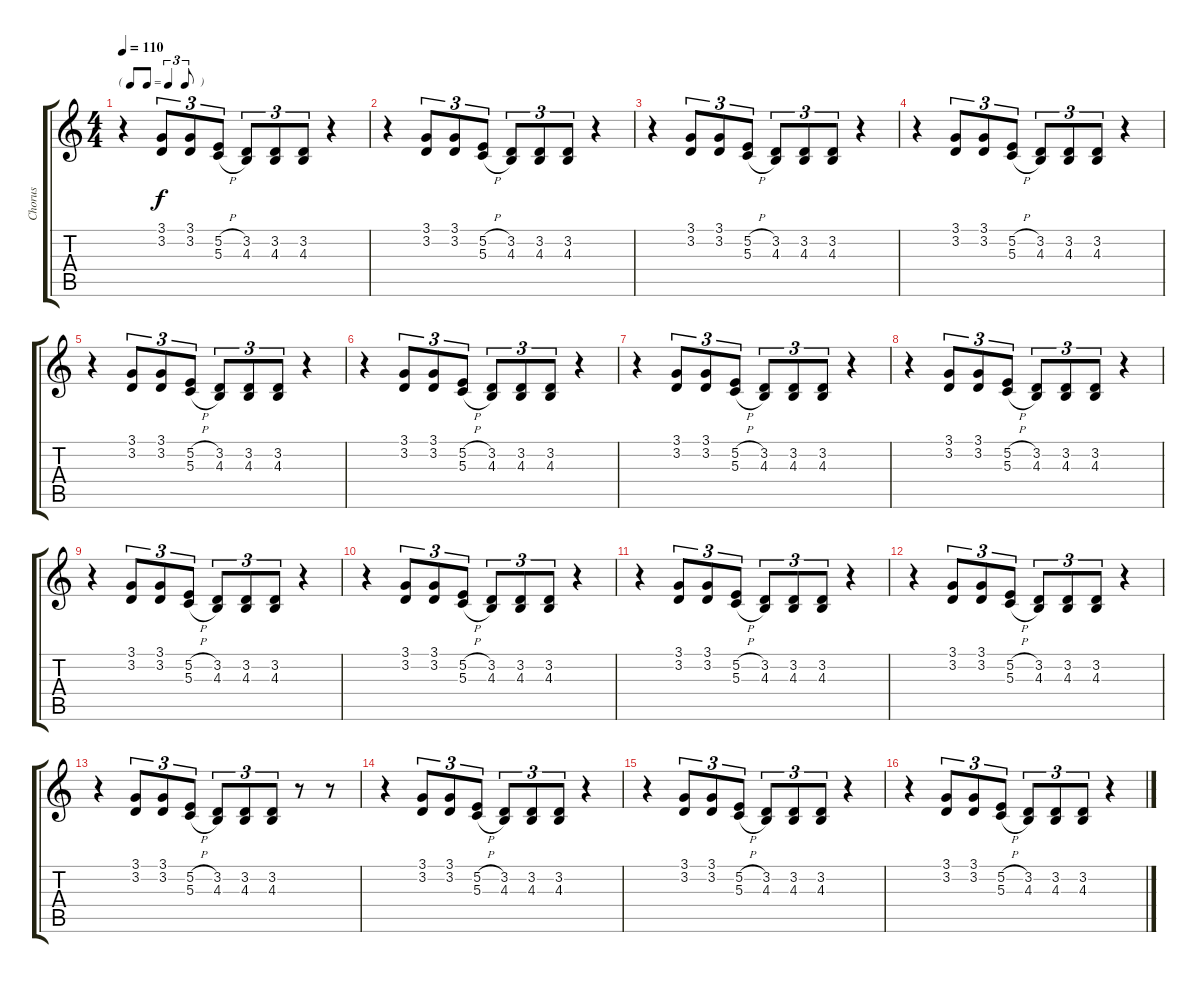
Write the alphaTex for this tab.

\track ("Chorus" "Chorus") {instrument choiraahs}
\staff {score tabs}
\tuning (E4 B3 G3 D3 A2 E2) {hide}
\ts (4 4)
\tf triplet8th
\tempo 110
\clef g2
\ks c
r.4{dy f} (3.1 3.2).8{tu (3 2)} (3.1 3.2).8{tu (3 2)} (5.2{h} 5.3{h}).8{tu (3 2)} (3.2 4.3).8{tu (3 2)} (3.2 4.3).8{tu (3 2)} (3.2 4.3).8{tu (3 2)} r.4 |
r.4 (3.1 3.2).8{tu (3 2)} (3.1 3.2).8{tu (3 2)} (5.2{h} 5.3{h}).8{tu (3 2)} (3.2 4.3).8{tu (3 2)} (3.2 4.3).8{tu (3 2)} (3.2 4.3).8{tu (3 2)} r.4 |
r.4 (3.1 3.2).8{tu (3 2)} (3.1 3.2).8{tu (3 2)} (5.2{h} 5.3{h}).8{tu (3 2)} (3.2 4.3).8{tu (3 2)} (3.2 4.3).8{tu (3 2)} (3.2 4.3).8{tu (3 2)} r.4 |
r.4 (3.1 3.2).8{tu (3 2)} (3.1 3.2).8{tu (3 2)} (5.2{h} 5.3{h}).8{tu (3 2)} (3.2 4.3).8{tu (3 2)} (3.2 4.3).8{tu (3 2)} (3.2 4.3).8{tu (3 2)} r.4 |
r.4 (3.1 3.2).8{tu (3 2)} (3.1 3.2).8{tu (3 2)} (5.2{h} 5.3{h}).8{tu (3 2)} (3.2 4.3).8{tu (3 2)} (3.2 4.3).8{tu (3 2)} (3.2 4.3).8{tu (3 2)} r.4 |
r.4 (3.1 3.2).8{tu (3 2)} (3.1 3.2).8{tu (3 2)} (5.2{h} 5.3{h}).8{tu (3 2)} (3.2 4.3).8{tu (3 2)} (3.2 4.3).8{tu (3 2)} (3.2 4.3).8{tu (3 2)} r.4 |
r.4 (3.1 3.2).8{tu (3 2)} (3.1 3.2).8{tu (3 2)} (5.2{h} 5.3{h}).8{tu (3 2)} (3.2 4.3).8{tu (3 2)} (3.2 4.3).8{tu (3 2)} (3.2 4.3).8{tu (3 2)} r.4 |
r.4 (3.1 3.2).8{tu (3 2)} (3.1 3.2).8{tu (3 2)} (5.2{h} 5.3{h}).8{tu (3 2)} (3.2 4.3).8{tu (3 2)} (3.2 4.3).8{tu (3 2)} (3.2 4.3).8{tu (3 2)} r.4 |
r.4 (3.1 3.2).8{tu (3 2)} (3.1 3.2).8{tu (3 2)} (5.2{h} 5.3{h}).8{tu (3 2)} (3.2 4.3).8{tu (3 2)} (3.2 4.3).8{tu (3 2)} (3.2 4.3).8{tu (3 2)} r.4 |
r.4 (3.1 3.2).8{tu (3 2)} (3.1 3.2).8{tu (3 2)} (5.2{h} 5.3{h}).8{tu (3 2)} (3.2 4.3).8{tu (3 2)} (3.2 4.3).8{tu (3 2)} (3.2 4.3).8{tu (3 2)} r.4 |
r.4{volume 8} (3.1 3.2).8{tu (3 2)} (3.1 3.2).8{tu (3 2)} (5.2{h} 5.3{h}).8{tu (3 2)} (3.2 4.3).8{tu (3 2)} (3.2 4.3).8{tu (3 2)} (3.2 4.3).8{tu (3 2)} r.4 |
r.4 (3.1 3.2).8{tu (3 2)} (3.1 3.2).8{tu (3 2)} (5.2{h} 5.3{h}).8{tu (3 2)} (3.2 4.3).8{tu (3 2)} (3.2 4.3).8{tu (3 2)} (3.2 4.3).8{tu (3 2)} r.4 |
r.4{volume 6} (3.1 3.2).8{tu (3 2)} (3.1 3.2).8{tu (3 2)} (5.2{h} 5.3{h}).8{tu (3 2)} (3.2 4.3).8{tu (3 2)} (3.2 4.3).8{tu (3 2)} (3.2 4.3).8{tu (3 2)} r.8 r.8 |
r.4 (3.1 3.2).8{tu (3 2)} (3.1 3.2).8{tu (3 2)} (5.2{h} 5.3{h}).8{tu (3 2)} (3.2 4.3).8{tu (3 2)} (3.2 4.3).8{tu (3 2)} (3.2 4.3).8{tu (3 2)} r.4 |
r.4{volume 2} (3.1 3.2).8{tu (3 2)} (3.1 3.2).8{tu (3 2)} (5.2{h} 5.3{h}).8{tu (3 2)} (3.2 4.3).8{tu (3 2)} (3.2 4.3).8{tu (3 2)} (3.2 4.3).8{tu (3 2)} r.4 |
r.4 (3.1 3.2).8{tu (3 2)} (3.1 3.2).8{tu (3 2)} (5.2{h} 5.3{h}).8{tu (3 2)} (3.2 4.3).8{tu (3 2)} (3.2 4.3).8{tu (3 2)} (3.2 4.3).8{tu (3 2)} r.4
